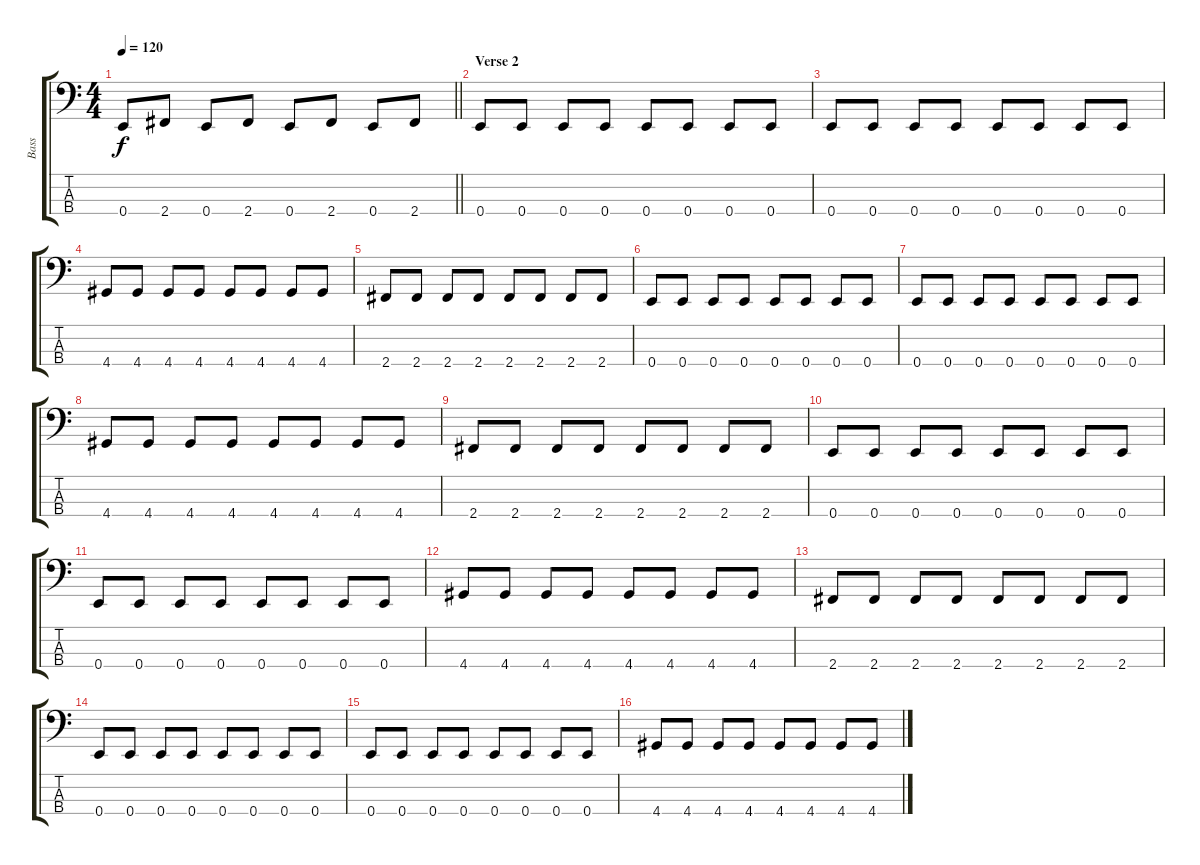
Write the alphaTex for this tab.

\track ("Bass" "Bass") {instrument electricbassfinger}
\staff {score tabs}
\tuning (G2 D2 A1 E1) {hide}
\ts (4 4)
\tempo 120
\clef f4
\barLineRight lightlight
\ks c
0.4.8{dy f} 2.4.8 0.4.8 2.4.8 0.4.8 2.4.8 0.4.8 2.4.8 |
\section ("" "Verse 2")
0.4.8 0.4.8 0.4.8 0.4.8 0.4.8 0.4.8 0.4.8 0.4.8 |
0.4.8 0.4.8 0.4.8 0.4.8 0.4.8 0.4.8 0.4.8 0.4.8 |
4.4.8 4.4.8 4.4.8 4.4.8 4.4.8 4.4.8 4.4.8 4.4.8 |
2.4.8 2.4.8 2.4.8 2.4.8 2.4.8 2.4.8 2.4.8 2.4.8 |
0.4.8 0.4.8 0.4.8 0.4.8 0.4.8 0.4.8 0.4.8 0.4.8 |
0.4.8 0.4.8 0.4.8 0.4.8 0.4.8 0.4.8 0.4.8 0.4.8 |
4.4.8 4.4.8 4.4.8 4.4.8 4.4.8 4.4.8 4.4.8 4.4.8 |
2.4.8 2.4.8 2.4.8 2.4.8 2.4.8 2.4.8 2.4.8 2.4.8 |
0.4.8 0.4.8 0.4.8 0.4.8 0.4.8 0.4.8 0.4.8 0.4.8 |
0.4.8 0.4.8 0.4.8 0.4.8 0.4.8 0.4.8 0.4.8 0.4.8 |
4.4.8 4.4.8 4.4.8 4.4.8 4.4.8 4.4.8 4.4.8 4.4.8 |
2.4.8 2.4.8 2.4.8 2.4.8 2.4.8 2.4.8 2.4.8 2.4.8 |
0.4.8 0.4.8 0.4.8 0.4.8 0.4.8 0.4.8 0.4.8 0.4.8 |
0.4.8 0.4.8 0.4.8 0.4.8 0.4.8 0.4.8 0.4.8 0.4.8 |
4.4.8 4.4.8 4.4.8 4.4.8 4.4.8 4.4.8 4.4.8 4.4.8
